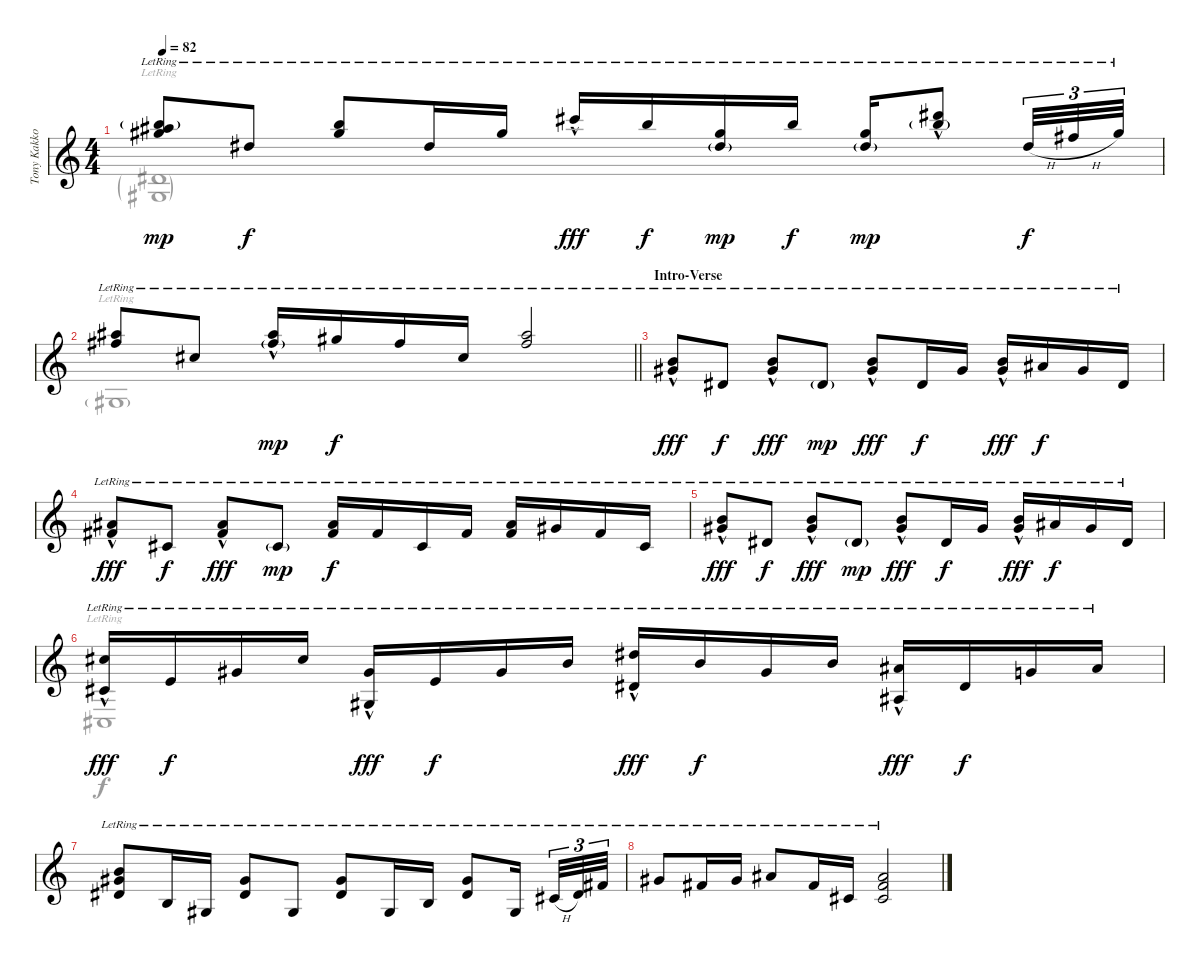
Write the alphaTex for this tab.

\track ("Tony Kakko" "Tony Kakko") {instrument brightacousticpiano}
\staff {score}
\tuning (E4 B3 G3 D3 A2 E2) {hide}
\voice
\ts (4 4)
\tempo 82
\clef g2
\ks c
(19.1{g lr} 23.2{lr} 25.3{lr}).8{dy mp} 20.3{lr}.8{dy f} (24.2{lr} 25.3{lr}).8 20.3{lr}.16 21.2{lr}.16 21.1{hac lr}.16{dy fff} 24.2{lr}.16{dy f} (25.3{lr} 25.4{g lr}).16{dy mp} 24.2{lr}.16{dy f} (25.3{lr} 25.4{g lr}).16{dy mp} (23.1{hac lr} 24.2{g lr}).8 20.3{h lr}.32{tu (3 2) dy f} 23.3{h lr}.32{tu (3 2)} 25.3{lr}.32{tu (3 2)} |
\barLineRight lightlight
(23.2{lr} 23.3{lr}).8 23.4{lr}.8 (23.2{hac lr} 23.3{g lr}).16{dy mp} 25.3{lr}.16{dy f} 23.3{lr}.16 23.4{lr}.16 (23.2{lr} 23.3{lr}).2{bd 60} |
\section ("" "Intro-Verse")
(7.1{hac lr} 9.2{lr}).8{dy fff} 8.3{lr}.8{dy f} (7.1{hac lr} 9.2{lr}).8{dy fff} 8.3{g lr}.8{dy mp} (7.1{hac lr} 9.2{lr}).8{dy fff} 8.3{lr}.16{dy f} 9.2{lr}.16 (7.1{hac lr} 9.2{lr}).16{dy fff} 6.1{lr}.16{dy f} 9.2{lr}.16 8.3{lr}.16 |
(6.1{hac lr} 7.2{lr}).8{dy fff} 6.3{lr}.8{dy f} (6.1{hac lr} 7.2{lr}).8{dy fff} 6.3{g lr}.8{dy mp} (6.1{lr} 7.2{lr}).16{dy f} 7.2{lr}.16 6.3{lr}.16 7.2{lr}.16 (6.1{lr} 7.2{lr}).16 9.2{lr}.16 7.2{lr}.16 6.3{lr}.16 |
(7.1{hac lr} 9.2{lr}).8{dy fff} 8.3{lr}.8{dy f} (7.1{hac lr} 9.2{lr}).8{dy fff} 8.3{g lr}.8{dy mp} (7.1{hac lr} 9.2{lr}).8{dy fff} 8.3{lr}.16{dy f} 9.2{lr}.16 (7.1{hac lr} 9.2{lr}).16{dy fff} 6.1{lr}.16{dy f} 9.2{lr}.16 8.3{lr}.16 |
(14.2{hac lr} 11.4{lr}).16{dy fff} 14.4{lr}.16{dy f} 13.3{lr}.16 14.2{lr}.16 (9.2{hac lr} 6.4{lr}).16{dy fff} 14.4{lr}.16{dy f} 13.3{lr}.16 12.2{lr}.16 (16.2{hac lr} 13.4{lr}).16{dy fff} 12.2{lr}.16{dy f} 13.3{lr}.16 12.2{lr}.16 (11.2{hac lr} 8.4{lr}).16{dy fff} 8.3{lr}.16{dy f} 8.2{lr}.16 6.1{lr}.16 |
(7.1{lr} 9.2{lr} 8.3{lr}).8{bd 120} 9.4{lr}.16 6.4{lr}.16 (9.2{lr} 8.3{lr}).8 6.4{lr}.8 (9.2{lr} 8.3{lr}).8 6.4{lr}.16 9.4{lr}.16 (9.2{lr} 8.3{lr}).8 6.4{lr}.16{beam splitsecondary} 6.3{h lr}.32{tu (3 2)} 8.3{lr}.32{tu (3 2)} 7.2{lr}.32{tu (3 2)} |
9.2{lr}.8 7.2{lr}.16 9.2{lr}.16 6.1{lr}.8 7.2{lr}.16 6.3{lr}.16 (6.1{lr} 7.2{lr} 6.3{lr}).2{bd 60}
\voice
\clef g2
\ottava regular
\simile none
\ks c
(13.4{g lr} 11.5{g}).1{dy mp} |
\barLineRight lightlight
6.4{g lr}.1 |
|
|
|
4.5{lr}.1{dy f} |
|
